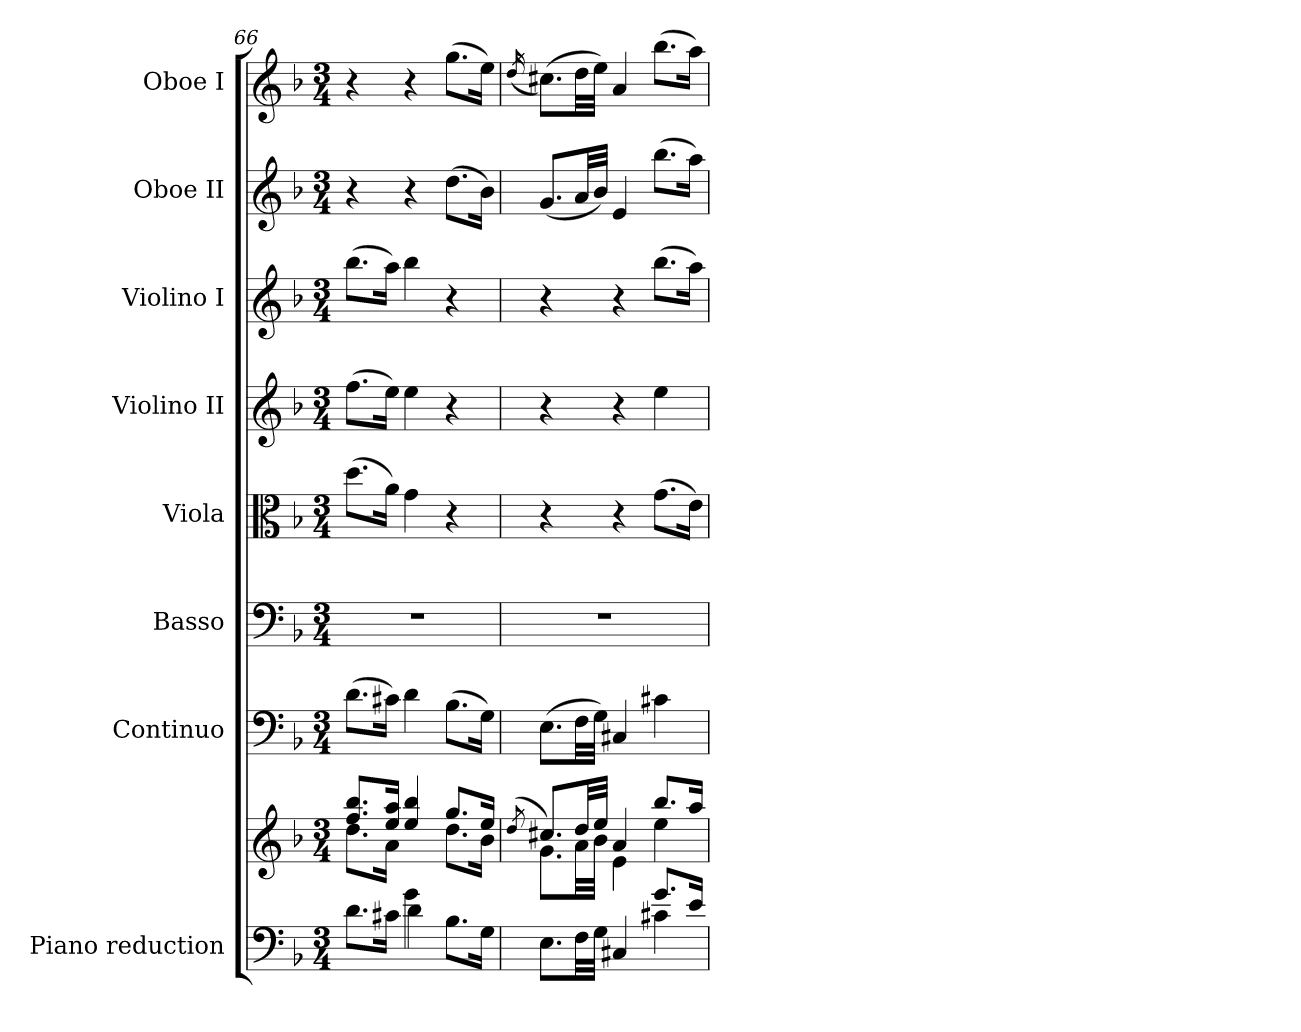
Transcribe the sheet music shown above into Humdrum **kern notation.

**kern	**kern	**kern	**kern	**kern	**kern	**kern	**kern	**kern
*part8	*part8	*part7	*part6	*part5	*part4	*part3	*part2	*part1
*staff9	*staff8	*staff7	*staff6	*staff5	*staff4	*staff3	*staff2	*staff1
*I"Piano reduction	*	*I"Continuo	*I"Basso	*I"Viola	*I"Violino II	*I"Violino I	*I"Oboe II	*I"Oboe I
*I'Pno	*	*	*	*	*	*	*I'Ob	*I'Ob
*clefF4	*clefG2	*clefF4	*clefF4	*clefC3	*clefG2	*clefG2	*clefG2	*clefG2
*k[b-]	*k[b-]	*k[b-]	*k[b-]	*k[b-]	*k[b-]	*k[b-]	*k[b-]	*k[b-]
*M3/4	*M3/4	*M3/4	*M3/4	*M3/4	*M3/4	*M3/4	*M3/4	*M3/4
=66	=66	=66	=66	=66	=66	=66	=66	=66
*^	*^	*	*	*	*	*	*	*
4ryy	8.d\L	8.ff/ 8.bb-/L	8.dd\L	(8.d\L	2.r	(8.dd\L	(8.ff\L	(8.bb-\L	4r	4r
.	16c#X\Jk	16ee/ 16aa/Jk	16a\Jk	16c#X\Jk)	.	16a\Jk)	16ee\Jk)	16aa\Jk)	.	.
4g\	4d\	4ee/ 4bb-/	4ryy	4d\	.	4g\	4ee\	4bb-\	4r	4r
4ryy	8.B-\L	8.gg/L	8.dd\L	(8.B-\L	.	4r	4r	4r	(8.dd\L	(8.gg\L
.	16G\Jk	16ee/Jk	16b-\Jk	16G\Jk)	.	.	.	.	16b-\Jk)	16ee\Jk)
=67	=67	=67	=67	=67	=67	=67	=67	=67	=67	=67
.	.	(8qdd/	.	.	.	.	.	.	.	(16qdd/
4ryy	8.E\L	8.cc#X/L)	8.g\L	(8.E\L	2.r	4r	4r	4r	(8.g/L	(8.cc#X\L)
.	32F\LL	32dd/LL	32a\LL	32F\LL	.	.	.	.	32a/LL	32dd\LL
.	32G\JJJ	32ee/JJJ	32b-\JJJ	32G\JJJ)	.	.	.	.	32b-/JJJ)	32ee\JJJ)
4C#X/	4ryy	4a/	4e\	4C#X/	.	4r	4r	4r	4e/	4a/
8.g/L	4c#X\	8.bb-/L	4ee\	4c#X\	.	(8.g\L	4ee\	(8.bb-\L	(8.bb-\L	(8.bb-\L
16e/Jk	.	16aa/Jk	.	.	.	16e\Jk)	.	16aa\Jk)	16aa\Jk)	16aa\Jk)
*v	*v	*	*	*	*	*	*	*	*	*
*	*v	*v	*	*	*	*	*	*	*
=	=	=	=	=	=	=	=	=
*-	*-	*-	*-	*-	*-	*-	*-	*-
